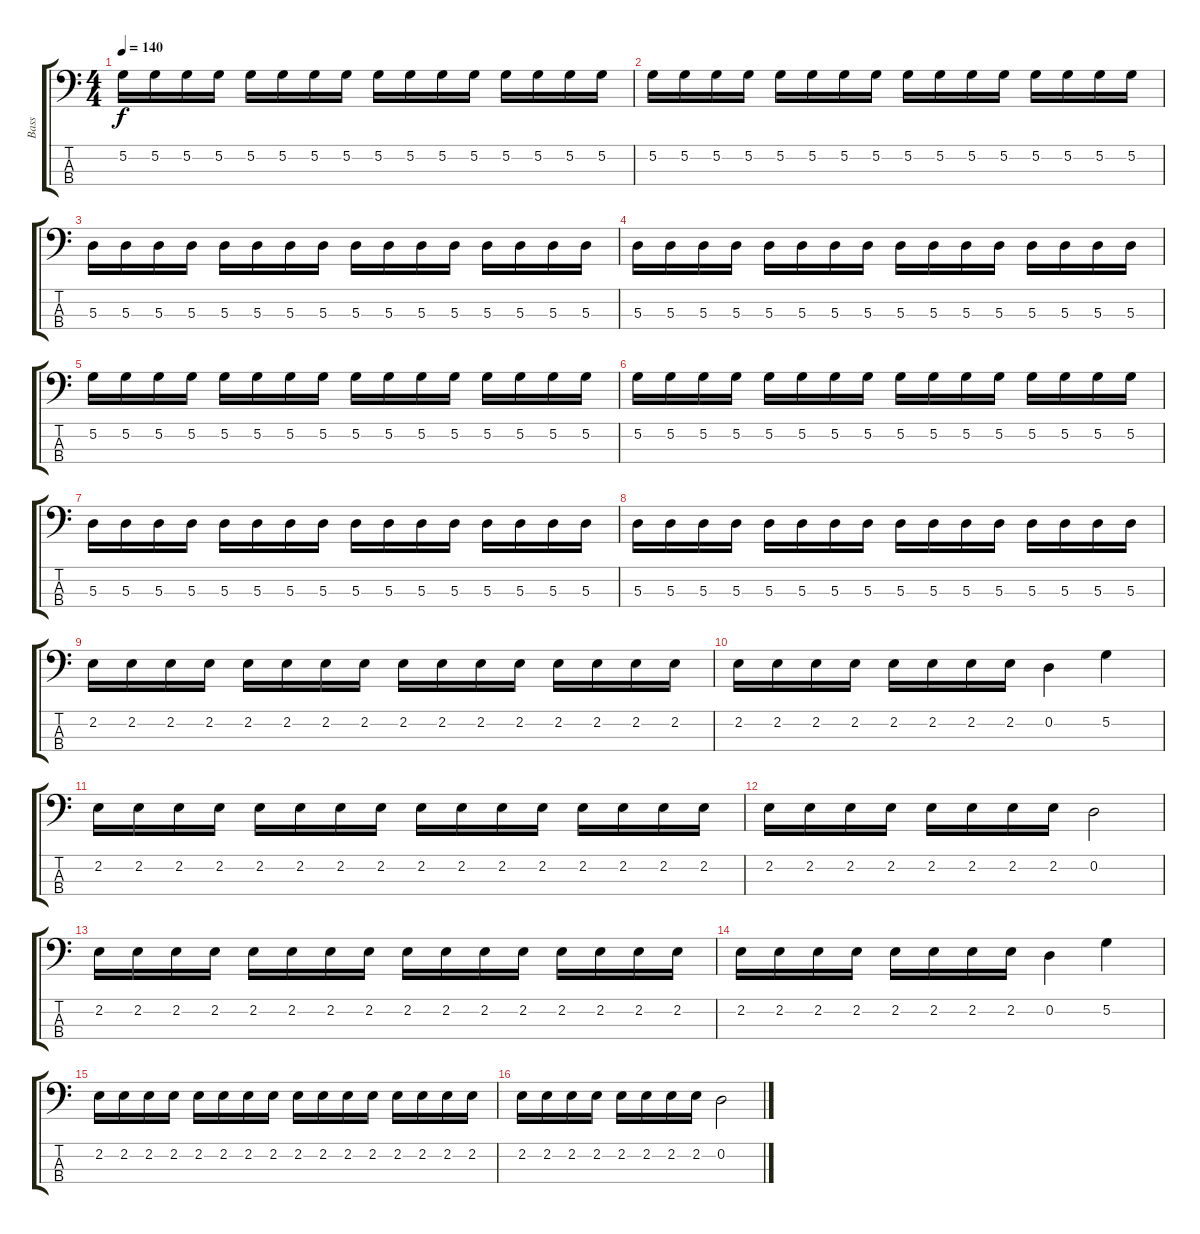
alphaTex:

\track ("Bass" "Bass") {instrument electricbassfinger}
\staff {score tabs}
\tuning (G2 D2 A1 E1) {hide}
\ts (4 4)
\tempo 140
\clef f4
\ks c
5.2.16{dy f} 5.2.16 5.2.16 5.2.16 5.2.16 5.2.16 5.2.16 5.2.16 5.2.16 5.2.16 5.2.16 5.2.16 5.2.16 5.2.16 5.2.16 5.2.16 |
5.2.16 5.2.16 5.2.16 5.2.16 5.2.16 5.2.16 5.2.16 5.2.16 5.2.16 5.2.16 5.2.16 5.2.16 5.2.16 5.2.16 5.2.16 5.2.16 |
5.3.16 5.3.16 5.3.16 5.3.16 5.3.16 5.3.16 5.3.16 5.3.16 5.3.16 5.3.16 5.3.16 5.3.16 5.3.16 5.3.16 5.3.16 5.3.16 |
5.3.16 5.3.16 5.3.16 5.3.16 5.3.16 5.3.16 5.3.16 5.3.16 5.3.16 5.3.16 5.3.16 5.3.16 5.3.16 5.3.16 5.3.16 5.3.16 |
5.2.16 5.2.16 5.2.16 5.2.16 5.2.16 5.2.16 5.2.16 5.2.16 5.2.16 5.2.16 5.2.16 5.2.16 5.2.16 5.2.16 5.2.16 5.2.16 |
5.2.16 5.2.16 5.2.16 5.2.16 5.2.16 5.2.16 5.2.16 5.2.16 5.2.16 5.2.16 5.2.16 5.2.16 5.2.16 5.2.16 5.2.16 5.2.16 |
5.3.16 5.3.16 5.3.16 5.3.16 5.3.16 5.3.16 5.3.16 5.3.16 5.3.16 5.3.16 5.3.16 5.3.16 5.3.16 5.3.16 5.3.16 5.3.16 |
5.3.16 5.3.16 5.3.16 5.3.16 5.3.16 5.3.16 5.3.16 5.3.16 5.3.16 5.3.16 5.3.16 5.3.16 5.3.16 5.3.16 5.3.16 5.3.16 |
2.2.16 2.2.16 2.2.16 2.2.16 2.2.16 2.2.16 2.2.16 2.2.16 2.2.16 2.2.16 2.2.16 2.2.16 2.2.16 2.2.16 2.2.16 2.2.16 |
2.2.16 2.2.16 2.2.16 2.2.16 2.2.16 2.2.16 2.2.16 2.2.16 0.2.4 5.2.4 |
2.2.16 2.2.16 2.2.16 2.2.16 2.2.16 2.2.16 2.2.16 2.2.16 2.2.16 2.2.16 2.2.16 2.2.16 2.2.16 2.2.16 2.2.16 2.2.16 |
2.2.16 2.2.16 2.2.16 2.2.16 2.2.16 2.2.16 2.2.16 2.2.16 0.2.2 |
2.2.16 2.2.16 2.2.16 2.2.16 2.2.16 2.2.16 2.2.16 2.2.16 2.2.16 2.2.16 2.2.16 2.2.16 2.2.16 2.2.16 2.2.16 2.2.16 |
2.2.16 2.2.16 2.2.16 2.2.16 2.2.16 2.2.16 2.2.16 2.2.16 0.2.4 5.2.4 |
2.2.16 2.2.16 2.2.16 2.2.16 2.2.16 2.2.16 2.2.16 2.2.16 2.2.16 2.2.16 2.2.16 2.2.16 2.2.16 2.2.16 2.2.16 2.2.16 |
2.2.16 2.2.16 2.2.16 2.2.16 2.2.16 2.2.16 2.2.16 2.2.16 0.2.2
